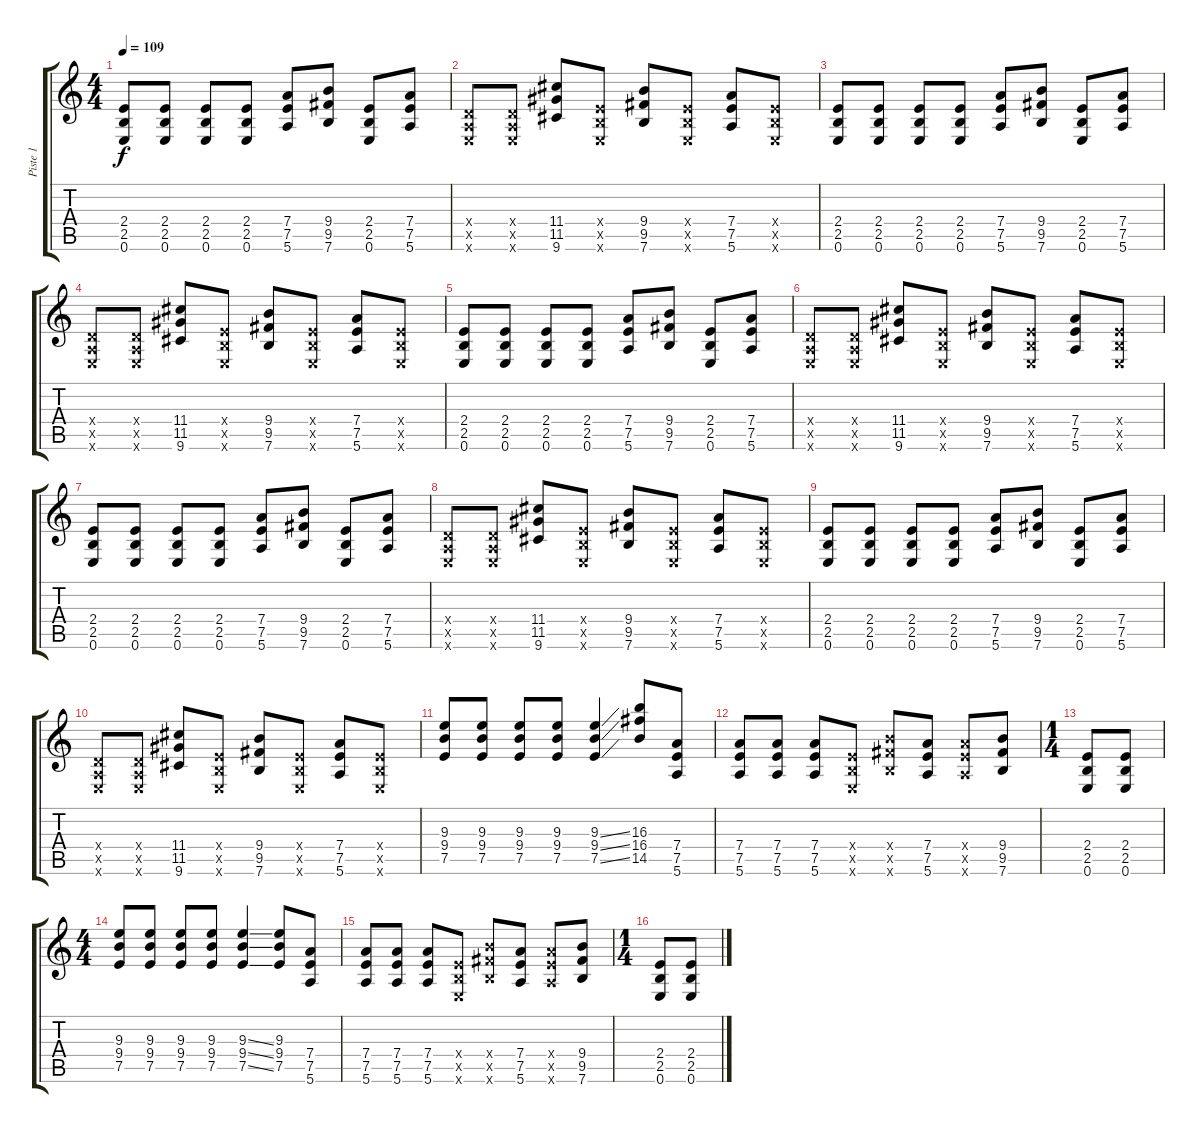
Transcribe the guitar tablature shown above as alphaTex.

\track ("Piste 1" "Piste 1") {instrument overdrivenguitar}
\staff {score tabs}
\tuning (E4 B3 G3 D3 A2 E2) {hide}
\ts (4 4)
\tempo 109
\clef g2
\ks c
(2.4 2.5 0.6).8{dy f instrument overdrivenguitar} (2.4 2.5 0.6).8 (2.4 2.5 0.6).8 (2.4 2.5 0.6).8 (7.4 7.5 5.6).8 (9.4 9.5 7.6).8 (2.4 2.5 0.6).8 (7.4 7.5 5.6).8 |
(0.4{x} 0.5{x} 0.6{x}).8 (0.4{x} 0.5{x} 0.6{x}).8 (11.4 11.5 9.6).8 (2.4{x} 2.5{x} 0.6{x}).8 (9.4 9.5 7.6).8 (2.4{x} 2.5{x} 0.6{x}).8 (7.4 7.5 5.6).8 (2.4{x} 2.5{x} 0.6{x}).8 |
(2.4 2.5 0.6).8 (2.4 2.5 0.6).8 (2.4 2.5 0.6).8 (2.4 2.5 0.6).8 (7.4 7.5 5.6).8 (9.4 9.5 7.6).8 (2.4 2.5 0.6).8 (7.4 7.5 5.6).8 |
(0.4{x} 0.5{x} 0.6{x}).8 (0.4{x} 0.5{x} 0.6{x}).8 (11.4 11.5 9.6).8 (2.4{x} 2.5{x} 0.6{x}).8 (9.4 9.5 7.6).8 (2.4{x} 2.5{x} 0.6{x}).8 (7.4 7.5 5.6).8 (2.4{x} 2.5{x} 0.6{x}).8 |
(2.4 2.5 0.6).8 (2.4 2.5 0.6).8 (2.4 2.5 0.6).8 (2.4 2.5 0.6).8 (7.4 7.5 5.6).8 (9.4 9.5 7.6).8 (2.4 2.5 0.6).8 (7.4 7.5 5.6).8 |
(0.4{x} 0.5{x} 0.6{x}).8 (0.4{x} 0.5{x} 0.6{x}).8 (11.4 11.5 9.6).8 (2.4{x} 2.5{x} 0.6{x}).8 (9.4 9.5 7.6).8 (2.4{x} 2.5{x} 0.6{x}).8 (7.4 7.5 5.6).8 (2.4{x} 2.5{x} 0.6{x}).8 |
(2.4 2.5 0.6).8 (2.4 2.5 0.6).8 (2.4 2.5 0.6).8 (2.4 2.5 0.6).8 (7.4 7.5 5.6).8 (9.4 9.5 7.6).8 (2.4 2.5 0.6).8 (7.4 7.5 5.6).8 |
(0.4{x} 0.5{x} 0.6{x}).8 (0.4{x} 0.5{x} 0.6{x}).8 (11.4 11.5 9.6).8 (2.4{x} 2.5{x} 0.6{x}).8 (9.4 9.5 7.6).8 (2.4{x} 2.5{x} 0.6{x}).8 (7.4 7.5 5.6).8 (2.4{x} 2.5{x} 0.6{x}).8 |
(2.4 2.5 0.6).8 (2.4 2.5 0.6).8 (2.4 2.5 0.6).8 (2.4 2.5 0.6).8 (7.4 7.5 5.6).8 (9.4 9.5 7.6).8 (2.4 2.5 0.6).8 (7.4 7.5 5.6).8 |
(0.4{x} 0.5{x} 0.6{x}).8 (0.4{x} 0.5{x} 0.6{x}).8 (11.4 11.5 9.6).8 (2.4{x} 2.5{x} 0.6{x}).8 (9.4 9.5 7.6).8 (2.4{x} 2.5{x} 0.6{x}).8 (7.4 7.5 5.6).8 (2.4{x} 2.5{x} 0.6{x}).8 |
(9.3 9.4 7.5).8 (9.3 9.4 7.5).8 (9.3 9.4 7.5).8 (9.3 9.4 7.5).8 (9.3{ss} 9.4{ss} 7.5{ss}).4 (16.3 16.4 14.5).8 (7.4 7.5 5.6).8 |
(7.4 7.5 5.6).8 (7.4 7.5 5.6).8 (7.4 7.5 5.6).8 (2.4{x} 2.5{x} 0.6{x}).8 (9.4{x} 9.5{x} 7.6{x}).8 (7.4 7.5 5.6).8 (7.4{x} 7.5{x} 5.6{x}).8 (9.4 9.5 7.6).8 |
\ts (1 4)
(2.4 2.5 0.6).8 (2.4 2.5 0.6).8 |
\ts (4 4)
(9.3 9.4 7.5).8 (9.3 9.4 7.5).8 (9.3 9.4 7.5).8 (9.3 9.4 7.5).8 (9.3{ss} 9.4{ss} 7.5{ss}).4 (9.3 9.4 7.5).8 (7.4 7.5 5.6).8 |
(7.4 7.5 5.6).8 (7.4 7.5 5.6).8 (7.4 7.5 5.6).8 (2.4{x} 2.5{x} 0.6{x}).8 (9.4{x} 9.5{x} 7.6{x}).8 (7.4 7.5 5.6).8 (7.4{x} 7.5{x} 5.6{x}).8 (9.4 9.5 7.6).8 |
\ts (1 4)
(2.4 2.5 0.6).8 (2.4 2.5 0.6).8
